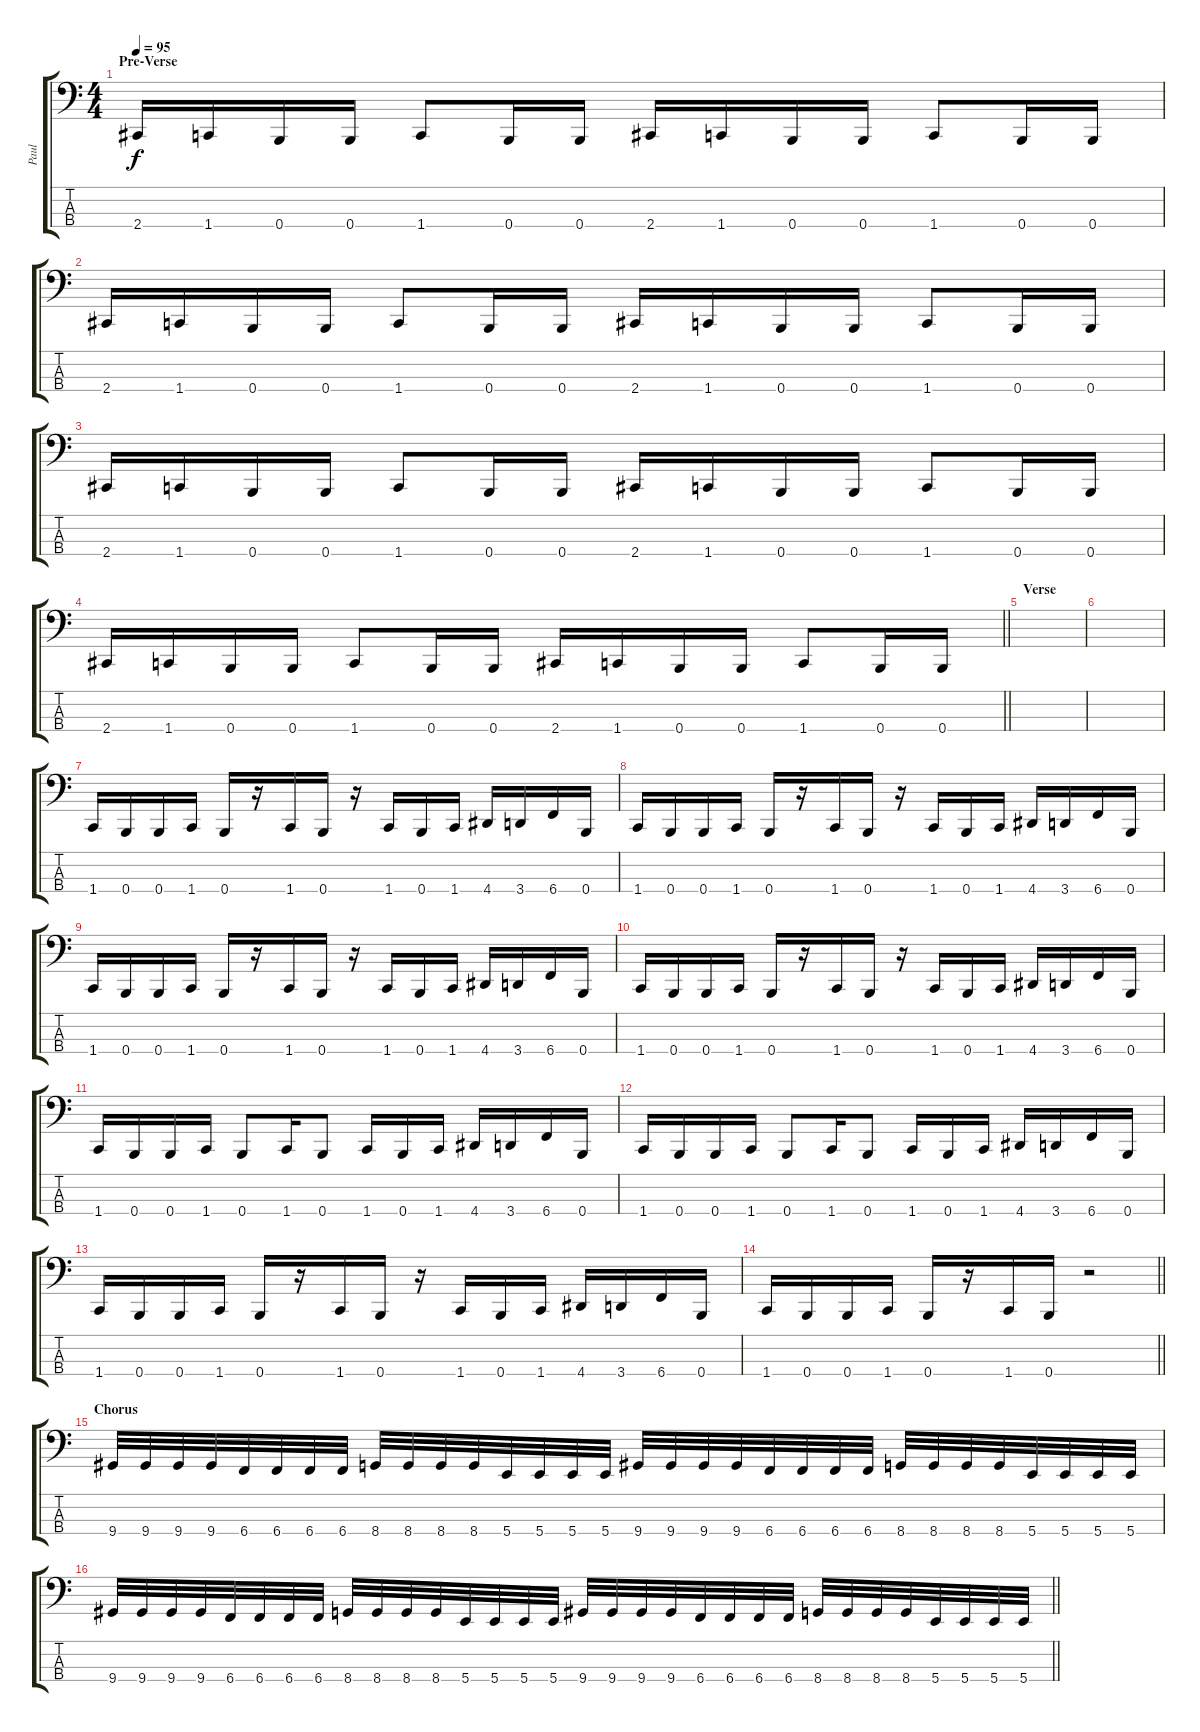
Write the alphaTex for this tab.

\track ("Paul" "Paul") {instrument electricbasspick}
\staff {score tabs}
\tuning (E2 B1 Gb1 B0) {hide}
\ts (4 4)
\section ("" "Pre-Verse")
\tempo 95
\clef f4
\ks c
2.4.16{dy f} 1.4.16 0.4.16 0.4.16 1.4.8 0.4.16 0.4.16 2.4.16 1.4.16 0.4.16 0.4.16 1.4.8 0.4.16 0.4.16 |
2.4.16 1.4.16 0.4.16 0.4.16 1.4.8 0.4.16 0.4.16 2.4.16 1.4.16 0.4.16 0.4.16 1.4.8 0.4.16 0.4.16 |
2.4.16 1.4.16 0.4.16 0.4.16 1.4.8 0.4.16 0.4.16 2.4.16 1.4.16 0.4.16 0.4.16 1.4.8 0.4.16 0.4.16 |
\barLineRight lightlight
2.4.16 1.4.16 0.4.16 0.4.16 1.4.8 0.4.16 0.4.16 2.4.16 1.4.16 0.4.16 0.4.16 1.4.8 0.4.16 0.4.16 |
\section ("" "Verse")
|
|
1.4.16 0.4.16 0.4.16 1.4.16 0.4.16 r.16 1.4.16 0.4.16 r.16 1.4.16 0.4.16 1.4.16 4.4.16 3.4.16 6.4.16 0.4.16 |
1.4.16 0.4.16 0.4.16 1.4.16 0.4.16 r.16 1.4.16 0.4.16 r.16 1.4.16 0.4.16 1.4.16 4.4.16 3.4.16 6.4.16 0.4.16 |
1.4.16 0.4.16 0.4.16 1.4.16 0.4.16 r.16 1.4.16 0.4.16 r.16 1.4.16 0.4.16 1.4.16 4.4.16 3.4.16 6.4.16 0.4.16 |
1.4.16 0.4.16 0.4.16 1.4.16 0.4.16 r.16 1.4.16 0.4.16 r.16 1.4.16 0.4.16 1.4.16 4.4.16 3.4.16 6.4.16 0.4.16 |
1.4.16 0.4.16 0.4.16 1.4.16 0.4.8 1.4.16 0.4.8 1.4.16 0.4.16 1.4.16 4.4.16 3.4.16 6.4.16 0.4.16 |
1.4.16 0.4.16 0.4.16 1.4.16 0.4.8 1.4.16 0.4.8 1.4.16 0.4.16 1.4.16 4.4.16 3.4.16 6.4.16 0.4.16 |
1.4.16 0.4.16 0.4.16 1.4.16 0.4.16 r.16 1.4.16 0.4.16 r.16 1.4.16 0.4.16 1.4.16 4.4.16 3.4.16 6.4.16 0.4.16 |
\barLineRight lightlight
1.4.16 0.4.16 0.4.16 1.4.16 0.4.16 r.16 1.4.16 0.4.16 r.2 |
\section ("" "Chorus")
9.4.32 9.4.32 9.4.32 9.4.32 6.4.32 6.4.32 6.4.32 6.4.32 8.4.32 8.4.32 8.4.32 8.4.32 5.4.32 5.4.32 5.4.32 5.4.32 9.4.32 9.4.32 9.4.32 9.4.32 6.4.32 6.4.32 6.4.32 6.4.32 8.4.32 8.4.32 8.4.32 8.4.32 5.4.32 5.4.32 5.4.32 5.4.32 |
\barLineRight lightlight
9.4.32 9.4.32 9.4.32 9.4.32 6.4.32 6.4.32 6.4.32 6.4.32 8.4.32 8.4.32 8.4.32 8.4.32 5.4.32 5.4.32 5.4.32 5.4.32 9.4.32 9.4.32 9.4.32 9.4.32 6.4.32 6.4.32 6.4.32 6.4.32 8.4.32 8.4.32 8.4.32 8.4.32 5.4.32 5.4.32 5.4.32 5.4.32
